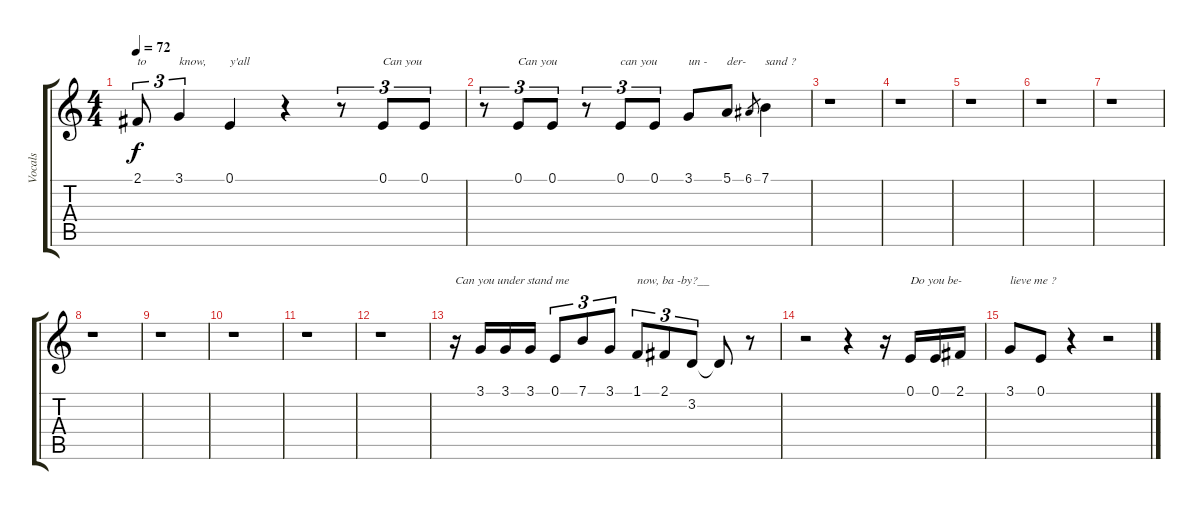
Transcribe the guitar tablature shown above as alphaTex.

\track ("Vocals" "Vocals") {instrument voiceoohs}
\staff {score tabs}
\tuning (E4 B3 G3 D3 A2 E2) {hide}
\ts (4 4)
\tempo 72
\clef g2
\ks c
2.1.8{tu (3 2) txt "to" dy f} 3.1.4{tu (3 2) txt "know,"} 0.1.4{txt "y'all"} r.4 r.8{tu (3 2)} 0.1.8{tu (3 2) txt "Can you"} 0.1.8{tu (3 2)} |
r.8{tu (3 2)} 0.1.8{tu (3 2) txt "Can you"} 0.1.8{tu (3 2)} r.8{tu (3 2)} 0.1.8{tu (3 2) txt "can you"} 0.1.8{tu (3 2)} 3.1.8{txt "un -"} 5.1.8{txt "der-"} 6.1.8{gr} 7.1.4{txt "sand ?"} |
r.1 |
r.1 |
r.1 |
r.1 |
r.1 |
r.1 |
r.1 |
r.1 |
r.1 |
r.1 |
r.16{txt "Can you under stand me"} 3.1.16 3.1.16 3.1.16 0.1.8{tu (3 2)} 7.1.8{tu (3 2)} 3.1.8{tu (3 2)} 1.1.8{tu (3 2) txt "now, ba -by?__"} 2.1.8{tu (3 2)} 3.2.8{tu (3 2)} 3.2{t}.8 r.8 |
r.2 r.4 r.16 0.1.16{txt "Do you be-"} 0.1.16 2.1.16 |
3.1.8{txt "lieve me ?"} 0.1.8 r.4 r.2
